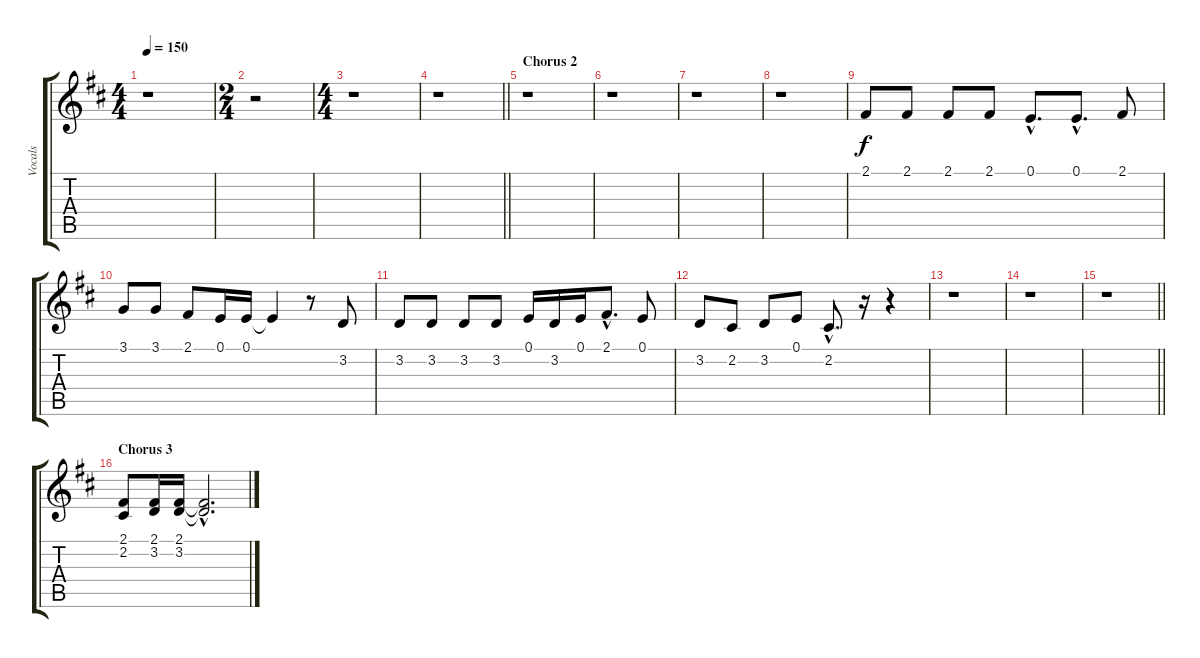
\track ("Vocals" "Vocals") {instrument oboe}
\staff {score tabs}
\tuning (E4 B3 G3 D3 A2 E2) {hide}
\ts (4 4)
\tempo 150
\clef g2
\ks bminor
r.1{dy f} |
\ts (2 4)
r.2 |
\ts (4 4)
r.1 |
\barLineRight lightlight
r.1 |
\section ("" "Chorus 2")
r.1 |
r.1 |
r.1 |
r.1 |
2.1.8 2.1.8 2.1.8 2.1.8 0.1{hac}.8{d} 0.1{hac}.8{d} 2.1.8 |
3.1.8 3.1.8 2.1.8 0.1.16 0.1.16 0.1{t}.4 r.8 3.2.8 |
3.2.8 3.2.8 3.2.8 3.2.8 0.1.16 3.2.16 0.1.16 2.1{hac}.8{d} 0.1.8 |
3.2.8 2.2.8 3.2.8 0.1.8 2.2{hac}.8{d} r.16 r.4 |
r.1 |
r.1 |
\barLineRight lightlight
r.1 |
\section ("" "Chorus 3")
(2.1 2.2).8 (2.1 3.2).16 (2.1 3.2).16 (2.1{hac t} 3.2{hac t}).2{d}
